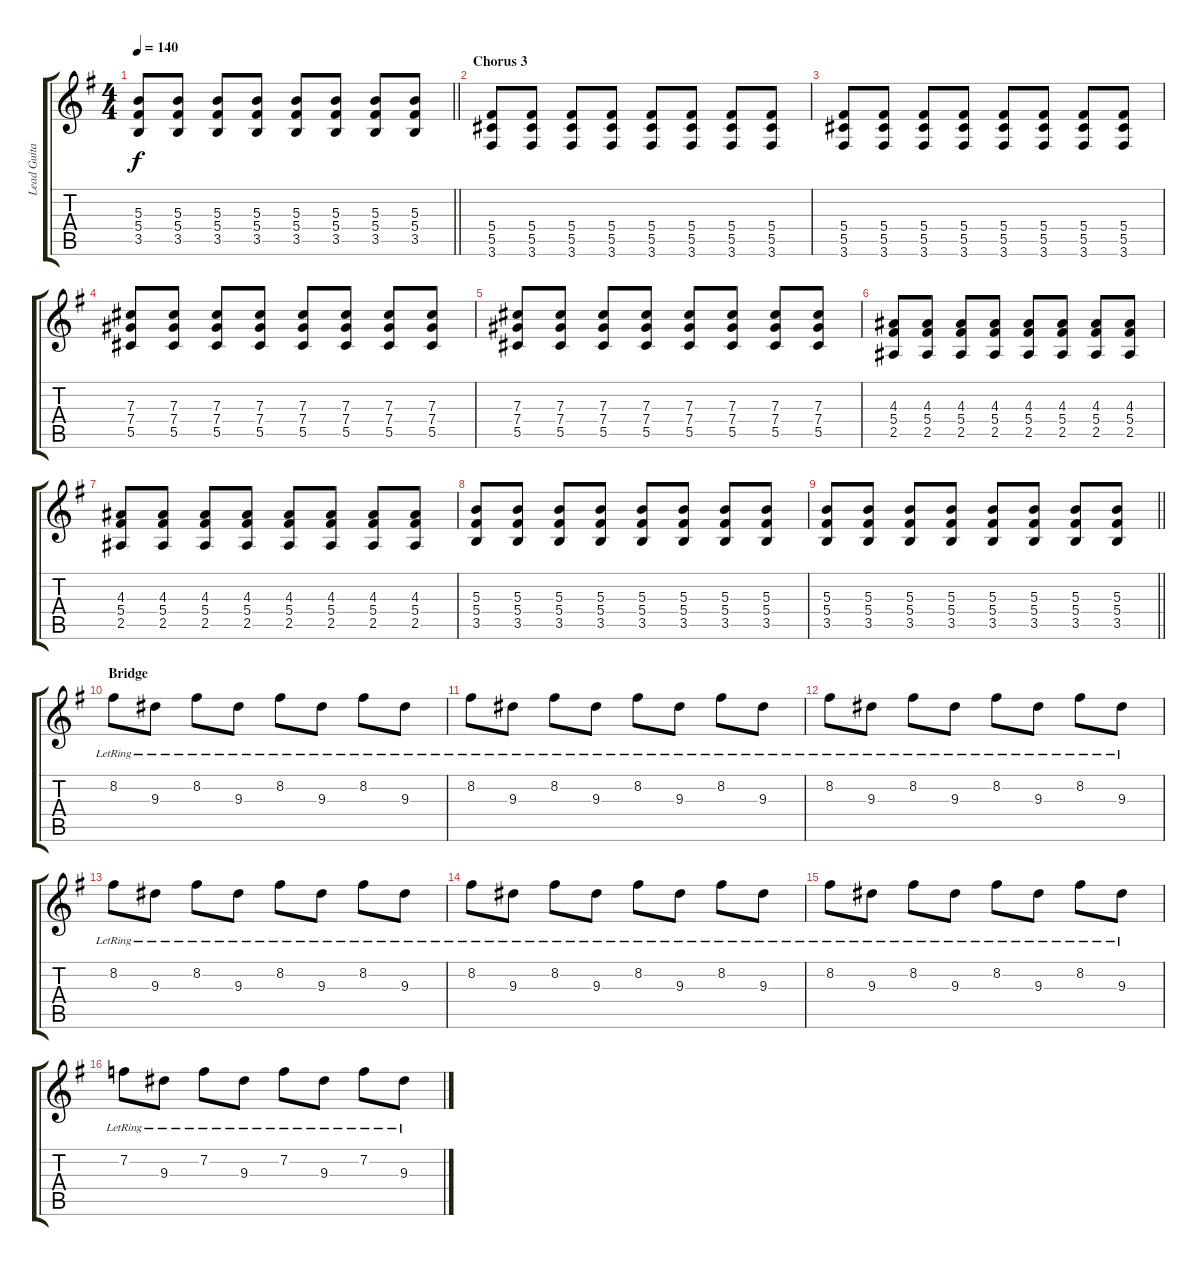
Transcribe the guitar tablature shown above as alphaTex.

\track ("Lead Guitar - Fred Mascherino" "Lead Guita") {instrument electricguitarclean}
\staff {score tabs}
\tuning (Eb4 Bb3 Gb3 Db3 Ab2 Eb2) {hide}
\ts (4 4)
\tempo 140
\clef g2
\barLineRight lightlight
\ks g
(5.3 5.4 3.5).8{dy f} (5.3 5.4 3.5).8 (5.3 5.4 3.5).8 (5.3 5.4 3.5).8 (5.3 5.4 3.5).8 (5.3 5.4 3.5).8 (5.3 5.4 3.5).8 (5.3 5.4 3.5).8 |
\section ("" "Chorus 3")
(5.4 5.5 3.6).8{volume 12 instrument distortionguitar} (5.4 5.5 3.6).8 (5.4 5.5 3.6).8 (5.4 5.5 3.6).8 (5.4 5.5 3.6).8 (5.4 5.5 3.6).8 (5.4 5.5 3.6).8 (5.4 5.5 3.6).8 |
(5.4 5.5 3.6).8 (5.4 5.5 3.6).8 (5.4 5.5 3.6).8 (5.4 5.5 3.6).8 (5.4 5.5 3.6).8 (5.4 5.5 3.6).8 (5.4 5.5 3.6).8 (5.4 5.5 3.6).8 |
(7.3 7.4 5.5).8 (7.3 7.4 5.5).8 (7.3 7.4 5.5).8 (7.3 7.4 5.5).8 (7.3 7.4 5.5).8 (7.3 7.4 5.5).8 (7.3 7.4 5.5).8 (7.3 7.4 5.5).8 |
(7.3 7.4 5.5).8 (7.3 7.4 5.5).8 (7.3 7.4 5.5).8 (7.3 7.4 5.5).8 (7.3 7.4 5.5).8 (7.3 7.4 5.5).8 (7.3 7.4 5.5).8 (7.3 7.4 5.5).8 |
(4.3 5.4 2.5).8 (4.3 5.4 2.5).8 (4.3 5.4 2.5).8 (4.3 5.4 2.5).8 (4.3 5.4 2.5).8 (4.3 5.4 2.5).8 (4.3 5.4 2.5).8 (4.3 5.4 2.5).8 |
(4.3 5.4 2.5).8 (4.3 5.4 2.5).8 (4.3 5.4 2.5).8 (4.3 5.4 2.5).8 (4.3 5.4 2.5).8 (4.3 5.4 2.5).8 (4.3 5.4 2.5).8 (4.3 5.4 2.5).8 |
(5.3 5.4 3.5).8 (5.3 5.4 3.5).8 (5.3 5.4 3.5).8 (5.3 5.4 3.5).8 (5.3 5.4 3.5).8 (5.3 5.4 3.5).8 (5.3 5.4 3.5).8 (5.3 5.4 3.5).8 |
\barLineRight lightlight
(5.3 5.4 3.5).8 (5.3 5.4 3.5).8 (5.3 5.4 3.5).8 (5.3 5.4 3.5).8 (5.3 5.4 3.5).8 (5.3 5.4 3.5).8 (5.3 5.4 3.5).8 (5.3 5.4 3.5).8 |
\section ("" "Bridge")
8.2{lr}.8{volume 9 instrument electricguitarclean} 9.3{lr}.8 8.2{lr}.8 9.3{lr}.8 8.2{lr}.8 9.3{lr}.8 8.2{lr}.8 9.3{lr}.8 |
8.2{lr}.8 9.3{lr}.8 8.2{lr}.8 9.3{lr}.8 8.2{lr}.8 9.3{lr}.8 8.2{lr}.8 9.3{lr}.8 |
8.2{lr}.8 9.3{lr}.8 8.2{lr}.8 9.3{lr}.8 8.2{lr}.8 9.3{lr}.8 8.2{lr}.8 9.3{lr}.8 |
8.2{lr}.8 9.3{lr}.8 8.2{lr}.8 9.3{lr}.8 8.2{lr}.8 9.3{lr}.8 8.2{lr}.8 9.3{lr}.8 |
8.2{lr}.8 9.3{lr}.8 8.2{lr}.8 9.3{lr}.8 8.2{lr}.8 9.3{lr}.8 8.2{lr}.8 9.3{lr}.8 |
8.2{lr}.8 9.3{lr}.8 8.2{lr}.8 9.3{lr}.8 8.2{lr}.8 9.3{lr}.8 8.2{lr}.8 9.3{lr}.8 |
7.2{lr}.8 9.3{lr}.8 7.2{lr}.8 9.3{lr}.8 7.2{lr}.8 9.3{lr}.8 7.2{lr}.8 9.3{lr}.8
